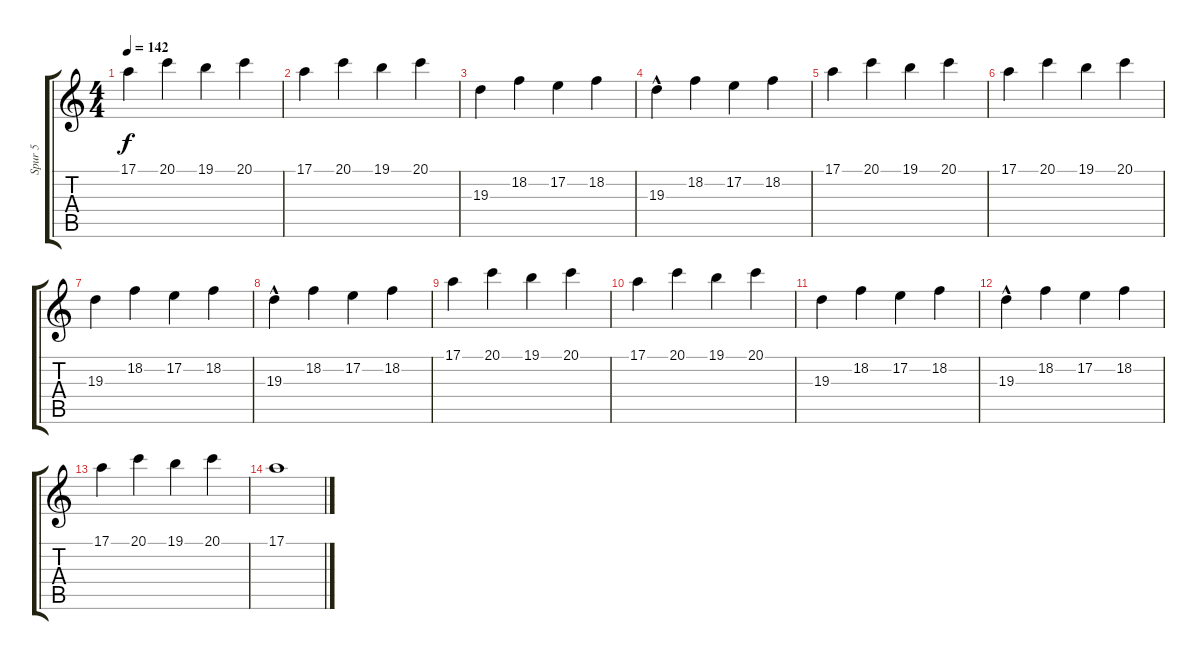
\track ("Spur 5" "Spur 5") {instrument xylophone}
\staff {score tabs}
\tuning (E4 B3 G3 D3 A2 E2) {hide}
\ts (4 4)
\tempo 142
\clef g2
\ks c
17.1.4{dy f} 20.1.4 19.1.4 20.1.4 |
17.1.4 20.1.4 19.1.4 20.1.4 |
19.3.4 18.2.4 17.2.4 18.2.4 |
19.3{hac}.4 18.2.4 17.2.4 18.2.4 |
17.1.4 20.1.4 19.1.4 20.1.4 |
17.1.4 20.1.4 19.1.4 20.1.4 |
19.3.4 18.2.4 17.2.4 18.2.4 |
19.3{hac}.4 18.2.4 17.2.4 18.2.4 |
17.1.4 20.1.4 19.1.4 20.1.4 |
17.1.4 20.1.4 19.1.4 20.1.4 |
19.3.4 18.2.4 17.2.4 18.2.4 |
19.3{hac}.4 18.2.4 17.2.4 18.2.4 |
17.1.4 20.1.4 19.1.4 20.1.4 |
17.1.1
